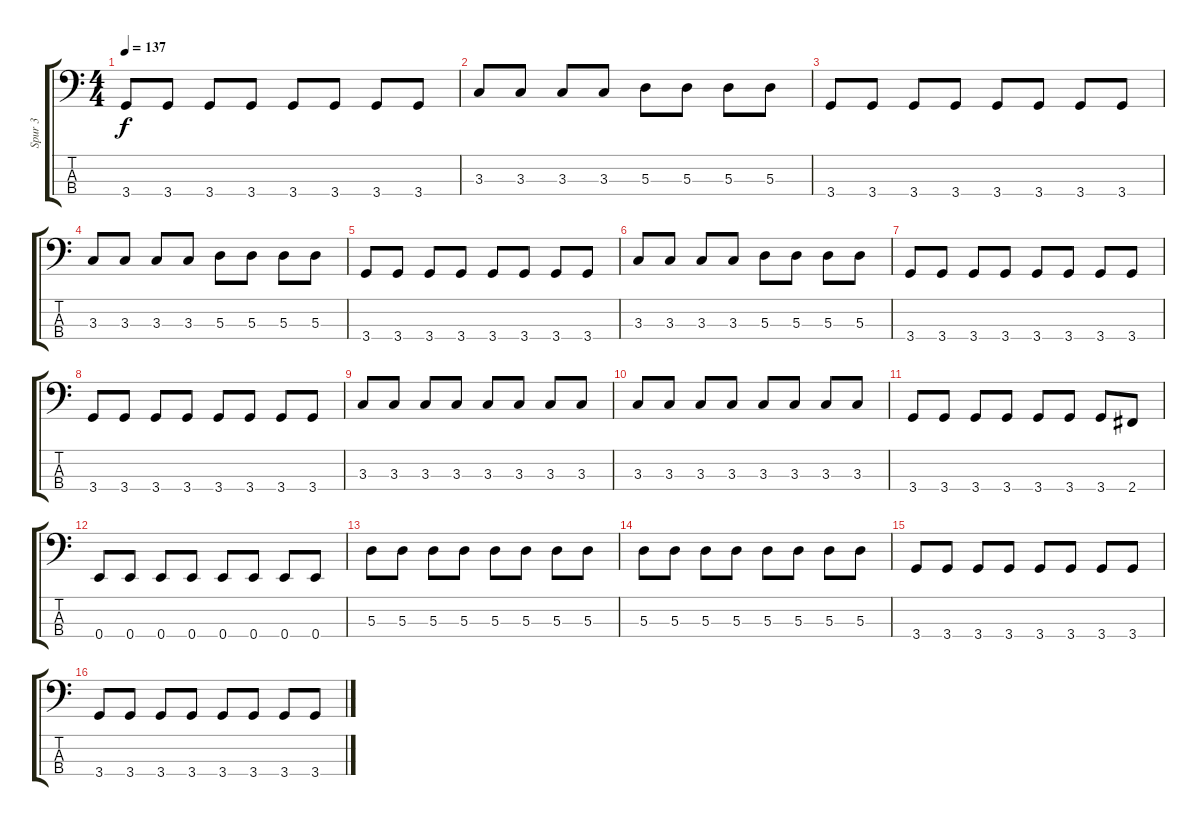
\track ("Spur 3" "Spur 3") {instrument electricbassfinger}
\staff {score tabs}
\tuning (G2 D2 A1 E1) {hide}
\ts (4 4)
\tempo 137
\clef f4
\ks c
3.4.8{dy f} 3.4.8 3.4.8 3.4.8 3.4.8 3.4.8 3.4.8 3.4.8 |
3.3.8 3.3.8 3.3.8 3.3.8 5.3.8 5.3.8 5.3.8 5.3.8 |
3.4.8 3.4.8 3.4.8 3.4.8 3.4.8 3.4.8 3.4.8 3.4.8 |
3.3.8 3.3.8 3.3.8 3.3.8 5.3.8 5.3.8 5.3.8 5.3.8 |
3.4.8 3.4.8 3.4.8 3.4.8 3.4.8 3.4.8 3.4.8 3.4.8 |
3.3.8 3.3.8 3.3.8 3.3.8 5.3.8 5.3.8 5.3.8 5.3.8 |
3.4.8 3.4.8 3.4.8 3.4.8 3.4.8 3.4.8 3.4.8 3.4.8 |
3.4.8 3.4.8 3.4.8 3.4.8 3.4.8 3.4.8 3.4.8 3.4.8 |
3.3.8 3.3.8 3.3.8 3.3.8 3.3.8 3.3.8 3.3.8 3.3.8 |
3.3.8 3.3.8 3.3.8 3.3.8 3.3.8 3.3.8 3.3.8 3.3.8 |
3.4.8 3.4.8 3.4.8 3.4.8 3.4.8 3.4.8 3.4.8 2.4.8 |
0.4.8 0.4.8 0.4.8 0.4.8 0.4.8 0.4.8 0.4.8 0.4.8 |
5.3.8 5.3.8 5.3.8 5.3.8 5.3.8 5.3.8 5.3.8 5.3.8 |
5.3.8 5.3.8 5.3.8 5.3.8 5.3.8 5.3.8 5.3.8 5.3.8 |
3.4.8 3.4.8 3.4.8 3.4.8 3.4.8 3.4.8 3.4.8 3.4.8 |
3.4.8 3.4.8 3.4.8 3.4.8 3.4.8 3.4.8 3.4.8 3.4.8
